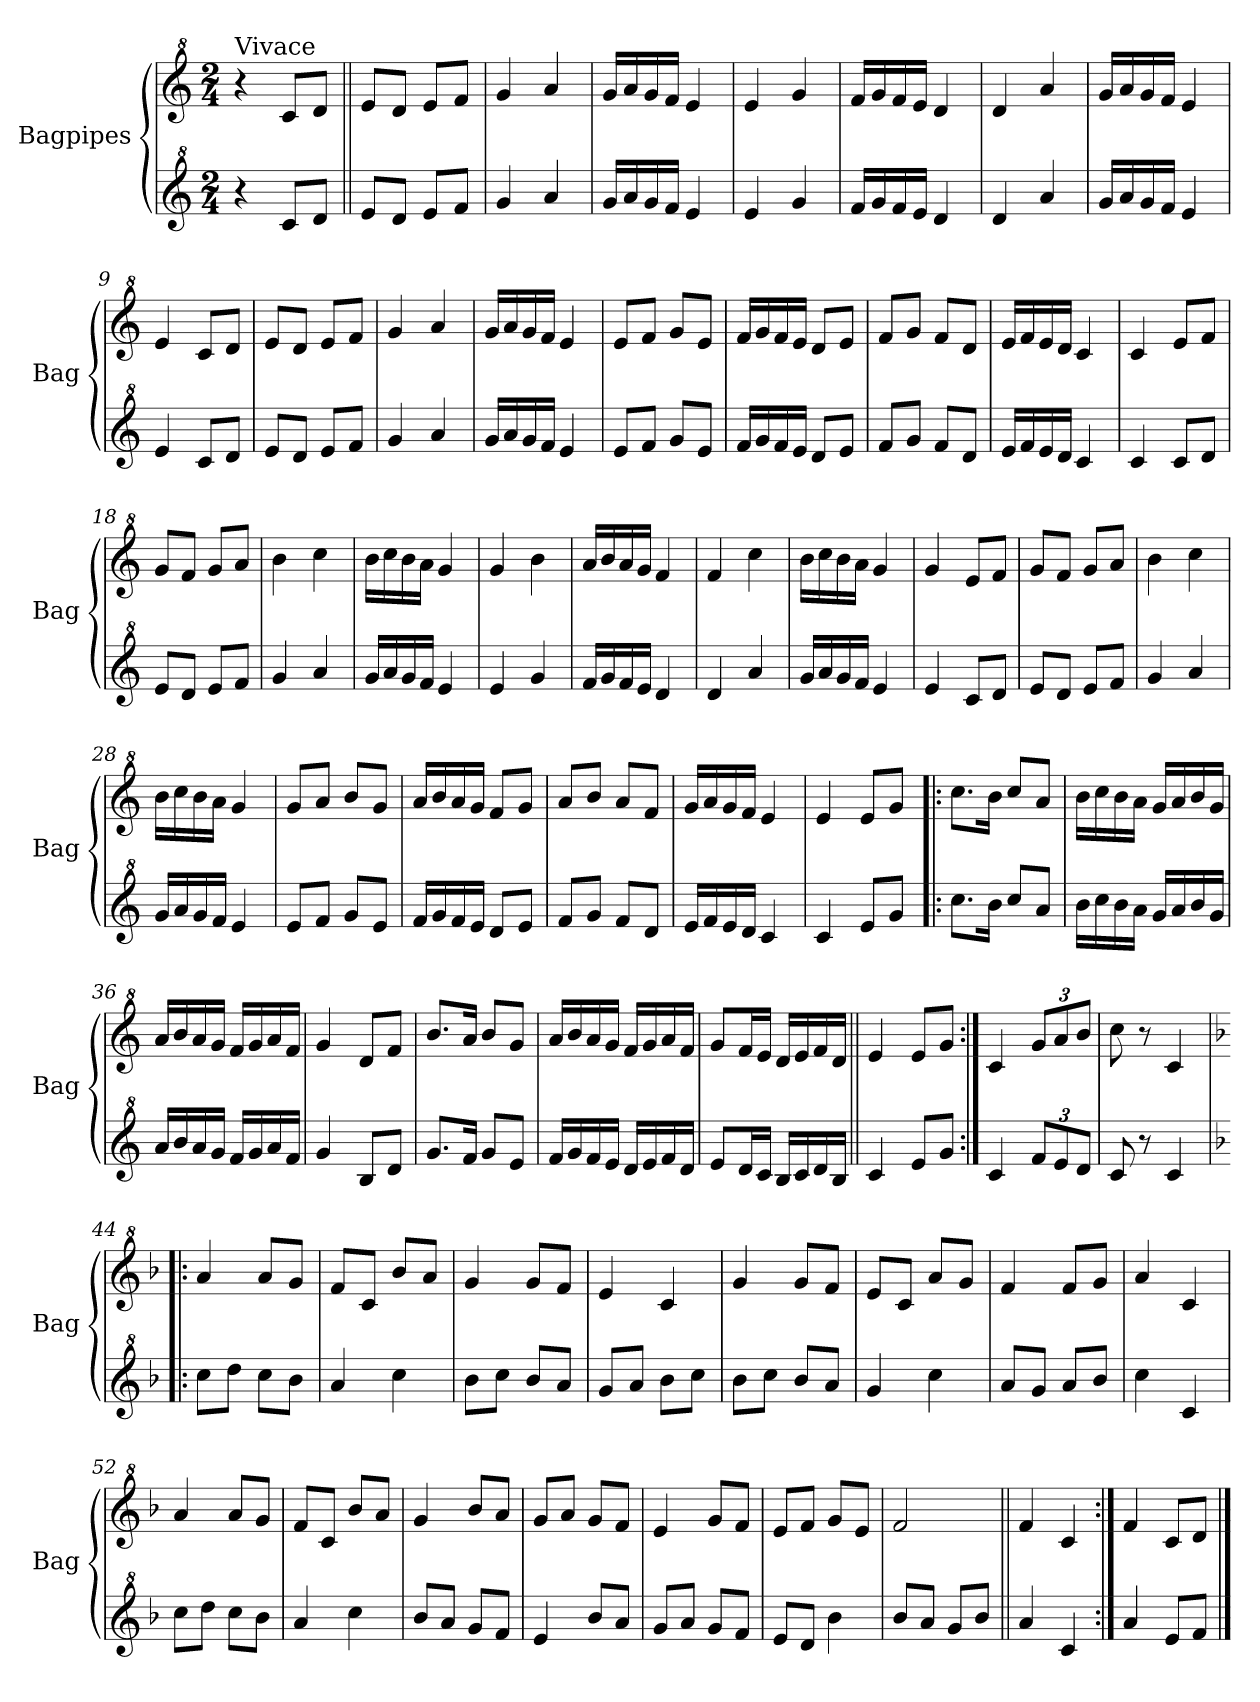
**kern	**kern
*part2	*part1
*staff2	*staff1
*I"Bagpipes	*I"Bagpipes
*I'Bag	*I'Bag
*clefG^2	*clefG^2
*k[]	*k[]
*C:	*C:
*M2/4	*M2/4
=1	=1
!	!LO:TX:a:t=Vivace
4r	4r
8cc/L	8cc/L
8dd/J	8dd/J
=2||	=2||
8ee/L	8ee/L
8dd/J	8dd/J
8ee/L	8ee/L
8ff/J	8ff/J
=3	=3
4gg/	4gg/
4aa/	4aa/
=4	=4
16gg/LL	16gg/LL
16aa/	16aa/
16gg/	16gg/
16ff/JJ	16ff/JJ
4ee/	4ee/
=5	=5
4ee/	4ee/
4gg/	4gg/
=6	=6
16ff/LL	16ff/LL
16gg/	16gg/
16ff/	16ff/
16ee/JJ	16ee/JJ
4dd/	4dd/
=7	=7
4dd/	4dd/
4aa/	4aa/
=8	=8
16gg/LL	16gg/LL
16aa/	16aa/
16gg/	16gg/
16ff/JJ	16ff/JJ
4ee/	4ee/
=9	=9
4ee/	4ee/
8cc/L	8cc/L
8dd/J	8dd/J
=10	=10
8ee/L	8ee/L
8dd/J	8dd/J
8ee/L	8ee/L
8ff/J	8ff/J
=11	=11
4gg/	4gg/
4aa/	4aa/
!!LO:LB:g=z
=12	=12
16gg/LL	16gg/LL
16aa/	16aa/
16gg/	16gg/
16ff/JJ	16ff/JJ
4ee/	4ee/
=13	=13
8ee/L	8ee/L
8ff/J	8ff/J
8gg/L	8gg/L
8ee/J	8ee/J
=14	=14
16ff/LL	16ff/LL
16gg/	16gg/
16ff/	16ff/
16ee/JJ	16ee/JJ
8dd/L	8dd/L
8ee/J	8ee/J
=15	=15
8ff/L	8ff/L
8gg/J	8gg/J
8ff/L	8ff/L
8dd/J	8dd/J
=16	=16
16ee/LL	16ee/LL
16ff/	16ff/
16ee/	16ee/
16dd/JJ	16dd/JJ
4cc/	4cc/
=17	=17
4cc/	4cc/
8cc/L	8ee/L
8dd/J	8ff/J
=18	=18
8ee/L	8gg/L
8dd/J	8ff/J
8ee/L	8gg/L
8ff/J	8aa/J
=19	=19
4gg/	4bb\
4aa/	4ccc\
=20	=20
16gg/LL	16bb\LL
16aa/	16ccc\
16gg/	16bb\
16ff/JJ	16aa\JJ
4ee/	4gg/
=21	=21
4ee/	4gg/
4gg/	4bb\
!!LO:LB:g=z
=22	=22
16ff/LL	16aa/LL
16gg/	16bb/
16ff/	16aa/
16ee/JJ	16gg/JJ
4dd/	4ff/
=23	=23
4dd/	4ff/
4aa/	4ccc\
=24	=24
16gg/LL	16bb\LL
16aa/	16ccc\
16gg/	16bb\
16ff/JJ	16aa\JJ
4ee/	4gg/
=25	=25
4ee/	4gg/
8cc/L	8ee/L
8dd/J	8ff/J
=26	=26
8ee/L	8gg/L
8dd/J	8ff/J
8ee/L	8gg/L
8ff/J	8aa/J
=27	=27
4gg/	4bb\
4aa/	4ccc\
=28	=28
16gg/LL	16bb\LL
16aa/	16ccc\
16gg/	16bb\
16ff/JJ	16aa\JJ
4ee/	4gg/
=29	=29
8ee/L	8gg/L
8ff/J	8aa/J
8gg/L	8bb/L
8ee/J	8gg/J
=30	=30
16ff/LL	16aa/LL
16gg/	16bb/
16ff/	16aa/
16ee/JJ	16gg/JJ
8dd/L	8ff/L
8ee/J	8gg/J
=31	=31
8ff/L	8aa/L
8gg/J	8bb/J
8ff/L	8aa/L
8dd/J	8ff/J
!!LO:LB:g=z
=32	=32
16ee/LL	16gg/LL
16ff/	16aa/
16ee/	16gg/
16dd/JJ	16ff/JJ
4cc/	4ee/
=33	=33
4cc/	4ee/
8ee/L	8ee/L
8gg/J	8gg/J
=34!|:	=34!|:
8.ccc\L	8.ccc\L
16bb\Jk	16bb\Jk
8ccc/L	8ccc/L
8aa/J	8aa/J
=35	=35
16bb\LL	16bb\LL
16ccc\	16ccc\
16bb\	16bb\
16aa\JJ	16aa\JJ
16gg/LL	16gg/LL
16aa/	16aa/
16bb/	16bb/
16gg/JJ	16gg/JJ
=36	=36
16aa/LL	16aa/LL
16bb/	16bb/
16aa/	16aa/
16gg/JJ	16gg/JJ
16ff/LL	16ff/LL
16gg/	16gg/
16aa/	16aa/
16ff/JJ	16ff/JJ
=37	=37
4gg/	4gg/
8b/L	8dd/L
8dd/J	8ff/J
=38	=38
8.gg/L	8.bb/L
16ff/Jk	16aa/Jk
8gg/L	8bb/L
8ee/J	8gg/J
=39	=39
16ff/LL	16aa/LL
16gg/	16bb/
16ff/	16aa/
16ee/JJ	16gg/JJ
16dd/LL	16ff/LL
16ee/	16gg/
16ff/	16aa/
16dd/JJ	16ff/JJ
!!LO:LB:g=z
=40	=40
8ee/L	8gg/L
16dd/L	16ff/L
16cc/JJ	16ee/JJ
16b/LL	16dd/LL
16cc/	16ee/
16dd/	16ff/
16b/JJ	16dd/JJ
=41||	=41||
4cc/	4ee/
8ee/L	8ee/L
8gg/J	8gg/J
=42:|!	=42:|!
4cc/	4cc/
*Xbrackettup	*Xbrackettup
12ff/L	12gg/L
12ee/	12aa/
12dd/J	12bb/J
=43	=43
8cc/	8ccc\
8r	8r
4cc/	4cc/
=44!|:	=44!|:
*k[b-]	*k[b-]
*F:	*F:
8ccc\L	4aa/
8ddd\J	.
8ccc\L	8aa/L
8bb-\J	8gg/J
=45	=45
4aa/	8ff/L
.	8cc/J
4ccc\	8bb-/L
.	8aa/J
=46	=46
8bb-\L	4gg/
8ccc\J	.
8bb-/L	8gg/L
8aa/J	8ff/J
=47	=47
8gg/L	4ee/
8aa/J	.
8bb-\L	4cc/
8ccc\J	.
=48	=48
8bb-\L	4gg/
8ccc\J	.
8bb-/L	8gg/L
8aa/J	8ff/J
!!LO:LB:g=z
=49	=49
4gg/	8ee/L
.	8cc/J
4ccc\	8aa/L
.	8gg/J
=50	=50
8aa/L	4ff/
8gg/J	.
8aa/L	8ff/L
8bb-/J	8gg/J
=51	=51
4ccc\	4aa/
4cc/	4cc/
=52	=52
8ccc\L	4aa/
8ddd\J	.
8ccc\L	8aa/L
8bb-\J	8gg/J
=53	=53
4aa/	8ff/L
.	8cc/J
4ccc\	8bb-/L
.	8aa/J
=54	=54
8bb-/L	4gg/
8aa/J	.
8gg/L	8bb-/L
8ff/J	8aa/J
=55	=55
4ee/	8gg/L
.	8aa/J
8bb-/L	8gg/L
8aa/J	8ff/J
=56	=56
8gg/L	4ee/
8aa/J	.
8gg/L	8gg/L
8ff/J	8ff/J
=57	=57
8ee/L	8ee/L
8dd/J	8ff/J
4bb-\	8gg/L
.	8ee/J
=58	=58
8bb-/L	2ff/
8aa/J	.
8gg/L	.
8bb-/J	.
=59||	=59||
4aa/	4ff/
4cc/	4cc/
!!LO:PB:g=z
=60:|!	=60:|!
4aa/	4ff/
8ee/L	8cc/L
8ff/J	8dd/J
==	==
*-	*-
